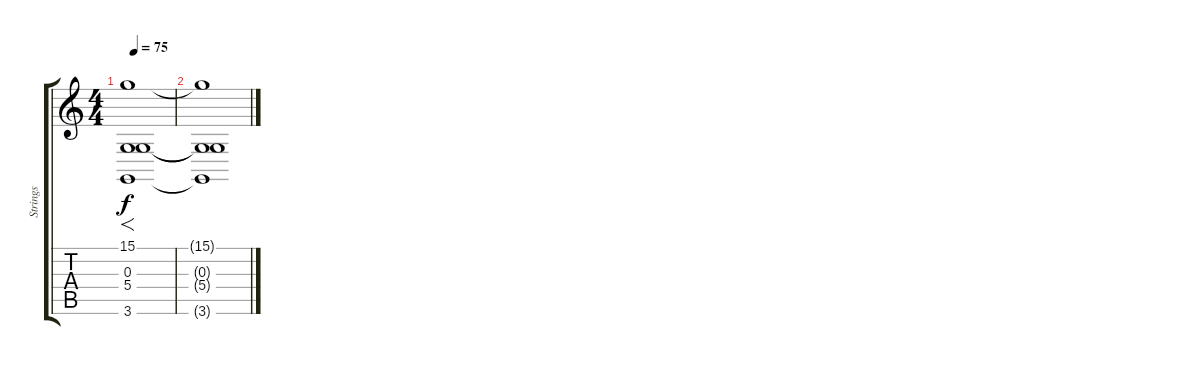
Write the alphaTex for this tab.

\track ("Strings" "Strings") {instrument synthstrings2}
\staff {score tabs}
\tuning (E4 B3 G3 D3 A2 E2) {hide}
\ts (4 4)
\tempo 75
\clef g2
\ks c
(15.1 0.3 5.4 3.6).1{f dy f} |
(15.1{t} 0.3{t} 5.4{t} 3.6{t}).1
